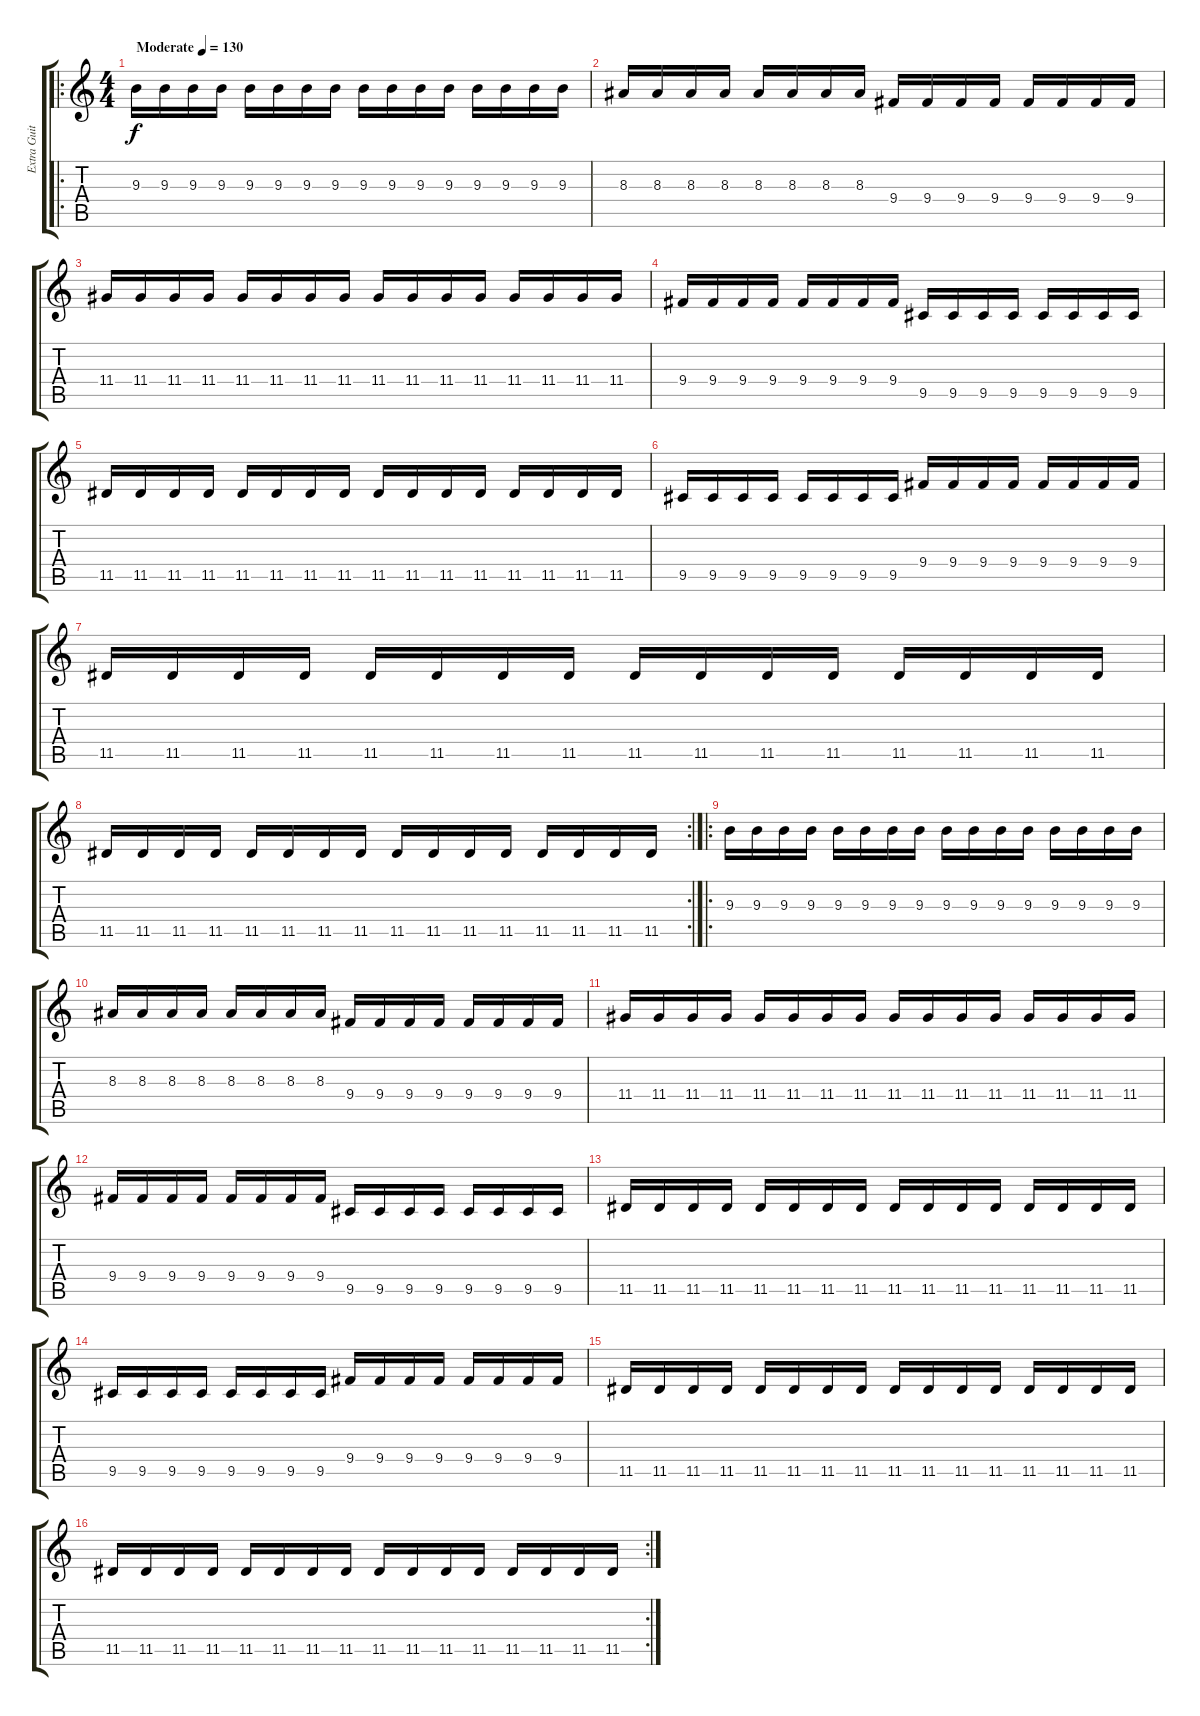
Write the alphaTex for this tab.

\track ("Extra Guitar" "Extra Guit") {instrument distortionguitar}
\staff {score tabs}
\tuning (B3 Gb3 D3 A2 E2 B1) {hide}
\ro
\ts (4 4)
\tempo (130 "Moderate")
\clef g2
\ks c
9.3.16{dy f instrument distortionguitar} 9.3.16 9.3.16 9.3.16 9.3.16 9.3.16 9.3.16 9.3.16 9.3.16 9.3.16 9.3.16 9.3.16 9.3.16 9.3.16 9.3.16 9.3.16 |
8.3.16 8.3.16 8.3.16 8.3.16 8.3.16 8.3.16 8.3.16 8.3.16 9.4.16 9.4.16 9.4.16 9.4.16 9.4.16 9.4.16 9.4.16 9.4.16 |
11.4.16 11.4.16 11.4.16 11.4.16 11.4.16 11.4.16 11.4.16 11.4.16 11.4.16 11.4.16 11.4.16 11.4.16 11.4.16 11.4.16 11.4.16 11.4.16 |
9.4.16 9.4.16 9.4.16 9.4.16 9.4.16 9.4.16 9.4.16 9.4.16 9.5.16 9.5.16 9.5.16 9.5.16 9.5.16 9.5.16 9.5.16 9.5.16 |
11.5.16 11.5.16 11.5.16 11.5.16 11.5.16 11.5.16 11.5.16 11.5.16 11.5.16 11.5.16 11.5.16 11.5.16 11.5.16 11.5.16 11.5.16 11.5.16 |
9.5.16 9.5.16 9.5.16 9.5.16 9.5.16 9.5.16 9.5.16 9.5.16 9.4.16 9.4.16 9.4.16 9.4.16 9.4.16 9.4.16 9.4.16 9.4.16 |
11.5.16 11.5.16 11.5.16 11.5.16 11.5.16 11.5.16 11.5.16 11.5.16 11.5.16 11.5.16 11.5.16 11.5.16 11.5.16 11.5.16 11.5.16 11.5.16 |
\rc 2
11.5.16 11.5.16 11.5.16 11.5.16 11.5.16 11.5.16 11.5.16 11.5.16 11.5.16 11.5.16 11.5.16 11.5.16 11.5.16 11.5.16 11.5.16 11.5.16 |
\ro
9.3.16 9.3.16 9.3.16 9.3.16 9.3.16 9.3.16 9.3.16 9.3.16 9.3.16 9.3.16 9.3.16 9.3.16 9.3.16 9.3.16 9.3.16 9.3.16 |
8.3.16 8.3.16 8.3.16 8.3.16 8.3.16 8.3.16 8.3.16 8.3.16 9.4.16 9.4.16 9.4.16 9.4.16 9.4.16 9.4.16 9.4.16 9.4.16 |
11.4.16 11.4.16 11.4.16 11.4.16 11.4.16 11.4.16 11.4.16 11.4.16 11.4.16 11.4.16 11.4.16 11.4.16 11.4.16 11.4.16 11.4.16 11.4.16 |
9.4.16 9.4.16 9.4.16 9.4.16 9.4.16 9.4.16 9.4.16 9.4.16 9.5.16 9.5.16 9.5.16 9.5.16 9.5.16 9.5.16 9.5.16 9.5.16 |
11.5.16 11.5.16 11.5.16 11.5.16 11.5.16 11.5.16 11.5.16 11.5.16 11.5.16 11.5.16 11.5.16 11.5.16 11.5.16 11.5.16 11.5.16 11.5.16 |
9.5.16 9.5.16 9.5.16 9.5.16 9.5.16 9.5.16 9.5.16 9.5.16 9.4.16 9.4.16 9.4.16 9.4.16 9.4.16 9.4.16 9.4.16 9.4.16 |
11.5.16 11.5.16 11.5.16 11.5.16 11.5.16 11.5.16 11.5.16 11.5.16 11.5.16 11.5.16 11.5.16 11.5.16 11.5.16 11.5.16 11.5.16 11.5.16 |
\rc 2
11.5.16 11.5.16 11.5.16 11.5.16 11.5.16 11.5.16 11.5.16 11.5.16 11.5.16 11.5.16 11.5.16 11.5.16 11.5.16 11.5.16 11.5.16 11.5.16
